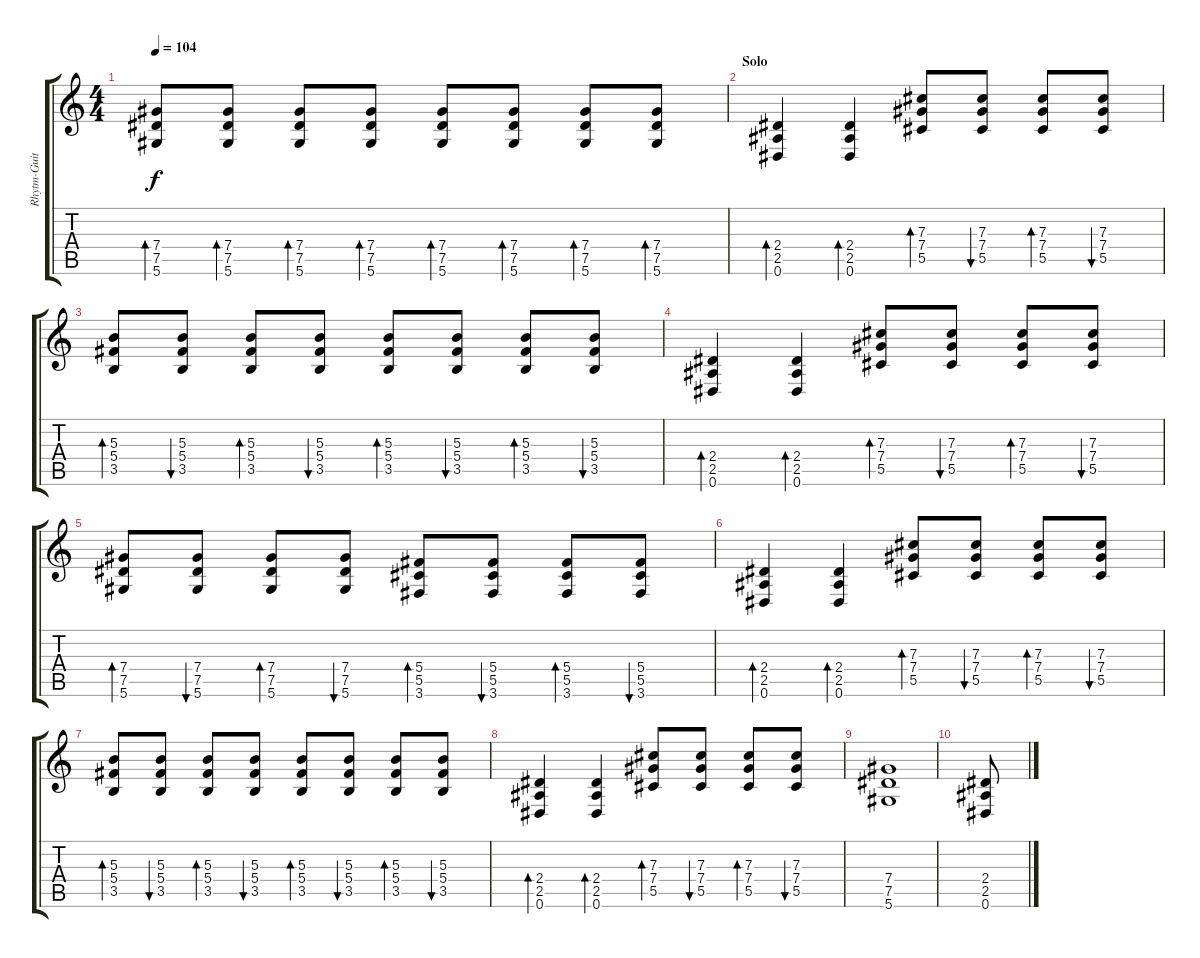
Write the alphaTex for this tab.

\track ("Rhytm-Guitar" "Rhytm-Guit") {instrument distortionguitar}
\staff {score tabs}
\tuning (Eb4 Bb3 Gb3 Db3 Ab2 Eb2) {hide}
\ts (4 4)
\tempo 104
\clef g2
\ks c
(7.4 7.5 5.6).8{bd 30 dy f} (7.4 7.5 5.6).8{bd 30} (7.4 7.5 5.6).8{bd 30} (7.4 7.5 5.6).8{bd 30} (7.4 7.5 5.6).8{bd 30} (7.4 7.5 5.6).8{bd 30} (7.4 7.5 5.6).8{bd 30} (7.4 7.5 5.6).8{bd 30} |
\section ("" "Solo")
(2.4 2.5 0.6).4{bd 30} (2.4 2.5 0.6).4{bd 30} (7.3 7.4 5.5).8{bd 30} (7.3 7.4 5.5).8{bu 30} (7.3 7.4 5.5).8{bd 30} (7.3 7.4 5.5).8{bu 30} |
(5.3 5.4 3.5).8{bd 30} (5.3 5.4 3.5).8{bu 30} (5.3 5.4 3.5).8{bd 30} (5.3 5.4 3.5).8{bu 30} (5.3 5.4 3.5).8{bd 30} (5.3 5.4 3.5).8{bu 30} (5.3 5.4 3.5).8{bd 30} (5.3 5.4 3.5).8{bu 30} |
(2.4 2.5 0.6).4{bd 30} (2.4 2.5 0.6).4{bd 30} (7.3 7.4 5.5).8{bd 30} (7.3 7.4 5.5).8{bu 30} (7.3 7.4 5.5).8{bd 30} (7.3 7.4 5.5).8{bu 30} |
(7.4 7.5 5.6).8{bd 30} (7.4 7.5 5.6).8{bu 30} (7.4 7.5 5.6).8{bd 30} (7.4 7.5 5.6).8{bu 30} (5.4 5.5 3.6).8{bd 30} (5.4 5.5 3.6).8{bu 30} (5.4 5.5 3.6).8{bd 30} (5.4 5.5 3.6).8{bu 30} |
(2.4 2.5 0.6).4{bd 30} (2.4 2.5 0.6).4{bd 30} (7.3 7.4 5.5).8{bd 30} (7.3 7.4 5.5).8{bu 30} (7.3 7.4 5.5).8{bd 30} (7.3 7.4 5.5).8{bu 30} |
(5.3 5.4 3.5).8{bd 30} (5.3 5.4 3.5).8{bu 30} (5.3 5.4 3.5).8{bd 30} (5.3 5.4 3.5).8{bu 30} (5.3 5.4 3.5).8{bd 30} (5.3 5.4 3.5).8{bu 30} (5.3 5.4 3.5).8{bd 30} (5.3 5.4 3.5).8{bu 30} |
(2.4 2.5 0.6).4{bd 30} (2.4 2.5 0.6).4{bd 30} (7.3 7.4 5.5).8{bd 30} (7.3 7.4 5.5).8{bu 30} (7.3 7.4 5.5).8{bd 30} (7.3 7.4 5.5).8{bu 30} |
(7.4 7.5 5.6).1 |
(2.4 2.5 0.6).8
